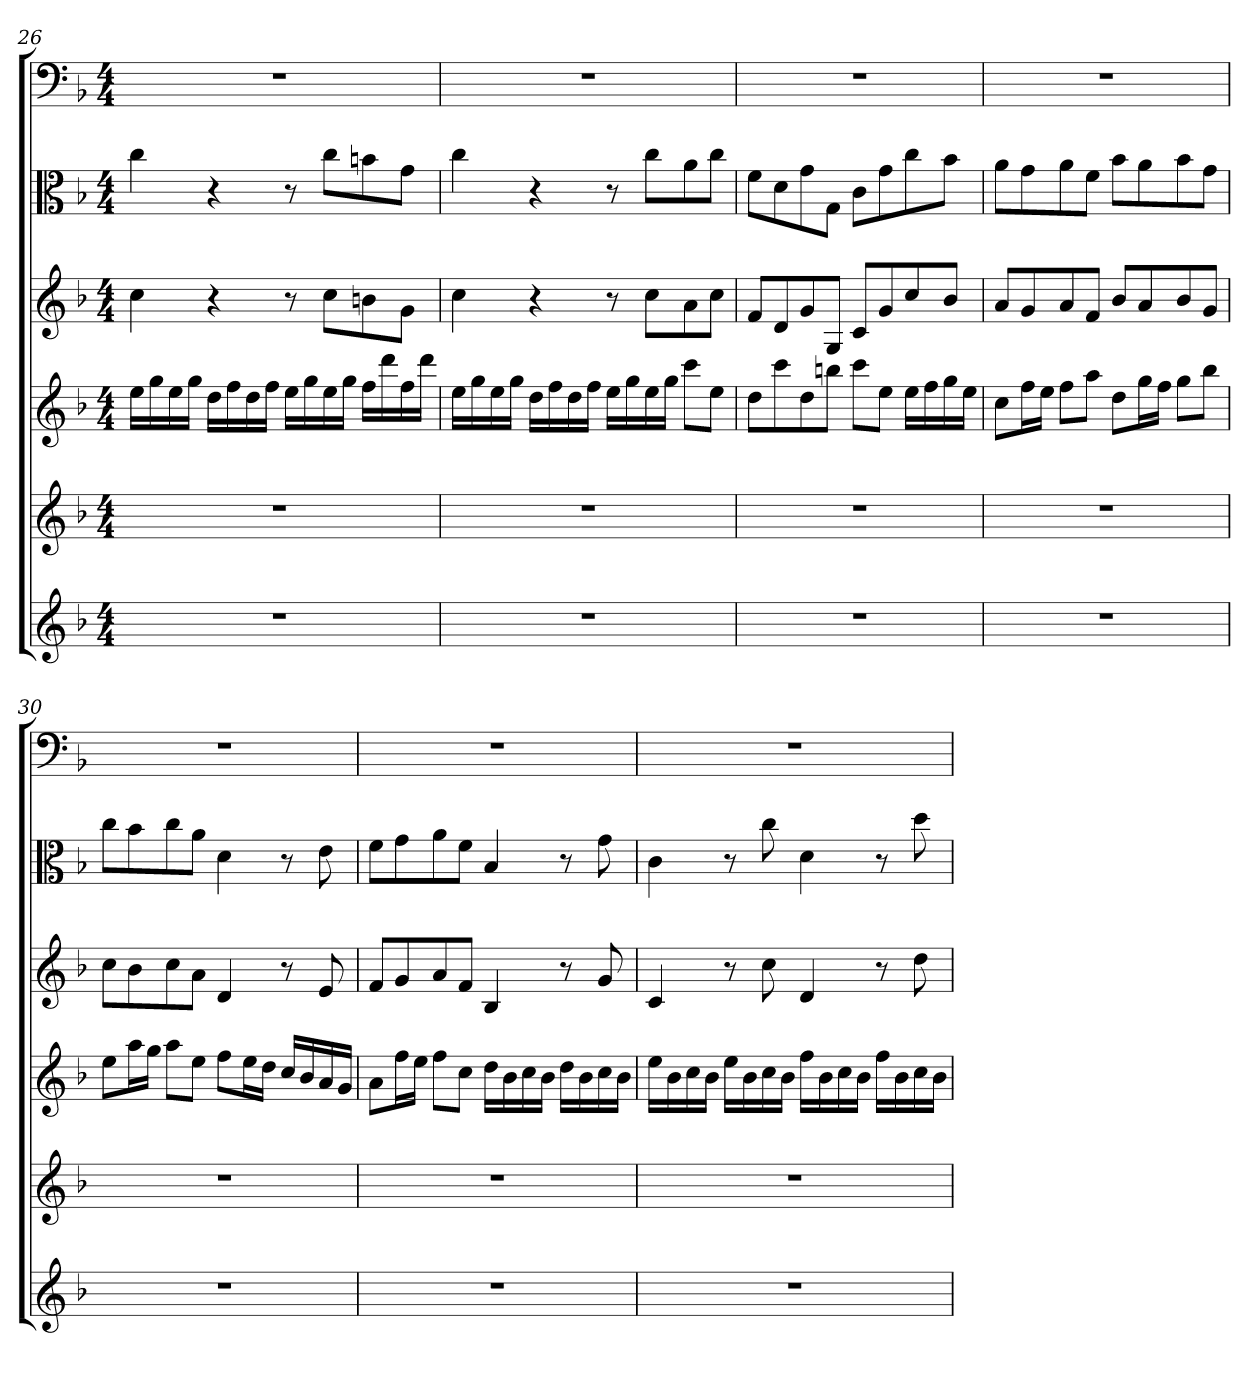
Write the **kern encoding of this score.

**kern	**kern	**kern	**kern	**kern	**kern
*part6	*part5	*part4	*part3	*part2	*part1
*staff6	*staff5	*staff4	*staff3	*staff2	*staff1
*clefG2	*clefG2	*clefG2	*clefG2	*clefC3	*clefF4
*k[b-]	*k[b-]	*k[b-]	*k[b-]	*k[b-]	*k[b-]
*d:	*d:	*d:	*d:	*d:	*d:
*M4/4	*M4/4	*M4/4	*M4/4	*M4/4	*M4/4
=26	=26	=26	=26	=26	=26
1r	1r	16ee\LL	4cc\	4cc\	1r
.	.	16gg\	.	.	.
.	.	16ee\	.	.	.
.	.	16gg\JJ	.	.	.
.	.	16dd\LL	4r	4r	.
.	.	16ff\	.	.	.
.	.	16dd\	.	.	.
.	.	16ff\JJ	.	.	.
.	.	16ee\LL	8r	8r	.
.	.	16gg\	.	.	.
.	.	16ee\	8cc\L	8cc\L	.
.	.	16gg\JJ	.	.	.
.	.	16ff\LL	8bn\	8bn\	.
.	.	16ddd\	.	.	.
.	.	16ff\	8g\J	8g\J	.
.	.	16ddd\JJ	.	.	.
=27	=27	=27	=27	=27	=27
1r	1r	16ee\LL	4cc\	4cc\	1r
.	.	16gg\	.	.	.
.	.	16ee\	.	.	.
.	.	16gg\JJ	.	.	.
.	.	16dd\LL	4r	4r	.
.	.	16ff\	.	.	.
.	.	16dd\	.	.	.
.	.	16ff\JJ	.	.	.
.	.	16ee\LL	8r	8r	.
.	.	16gg\	.	.	.
.	.	16ee\	8cc\L	8cc\L	.
.	.	16gg\JJ	.	.	.
.	.	8ccc\L	8a\	8a\	.
.	.	8ee\J	8cc\J	8cc\J	.
=28	=28	=28	=28	=28	=28
1r	1r	8dd\L	8f/L	8f\L	1r
.	.	8ccc\	8d/	8d\	.
.	.	8dd\	8g/	8g\	.
.	.	8bbn\J	8G/J	8G\J	.
.	.	8ccc\L	8c/L	8c\L	.
.	.	8ee\J	8g/	8g\	.
.	.	16ee\LL	8cc/	8cc\	.
.	.	16ff\	.	.	.
.	.	16gg\	8b-/J	8b-\J	.
.	.	16ee\JJ	.	.	.
=29	=29	=29	=29	=29	=29
1r	1r	8cc\L	8a/L	8a\L	1r
.	.	16ff\L	8g/	8g\	.
.	.	16ee\JJ	.	.	.
.	.	8ff\L	8a/	8a\	.
.	.	8aa\J	8f/J	8f\J	.
.	.	8dd\L	8b-/L	8b-\L	.
.	.	16gg\L	8a/	8a\	.
.	.	16ff\JJ	.	.	.
.	.	8gg\L	8b-/	8b-\	.
.	.	8bb-\J	8g/J	8g\J	.
=30	=30	=30	=30	=30	=30
1r	1r	8ee\L	8cc\L	8cc\L	1r
.	.	16aa\L	8b-\	8b-\	.
.	.	16gg\JJ	.	.	.
.	.	8aa\L	8cc\	8cc\	.
.	.	8ee\J	8a\J	8a\J	.
.	.	8ff\L	4d/	4d\	.
.	.	16ee\L	.	.	.
.	.	16dd\JJ	.	.	.
.	.	16cc/LL	8r	8r	.
.	.	16b-/	.	.	.
.	.	16a/	8e/	8e\	.
.	.	16g/JJ	.	.	.
=31	=31	=31	=31	=31	=31
1r	1r	8a\L	8f/L	8f\L	1r
.	.	16ff\L	8g/	8g\	.
.	.	16ee\JJ	.	.	.
.	.	8ff\L	8a/	8a\	.
.	.	8cc\J	8f/J	8f\J	.
.	.	16dd\LL	4B-/	4B-/	.
.	.	16b-\	.	.	.
.	.	16cc\	.	.	.
.	.	16b-\JJ	.	.	.
.	.	16dd\LL	8r	8r	.
.	.	16b-\	.	.	.
.	.	16cc\	8g/	8g\	.
.	.	16b-\JJ	.	.	.
=32	=32	=32	=32	=32	=32
1r	1r	16ee\LL	4c/	4c\	1r
.	.	16b-\	.	.	.
.	.	16cc\	.	.	.
.	.	16b-\JJ	.	.	.
.	.	16ee\LL	8r	8r	.
.	.	16b-\	.	.	.
.	.	16cc\	8cc\	8cc\	.
.	.	16b-\JJ	.	.	.
.	.	16ff\LL	4d/	4d\	.
.	.	16b-\	.	.	.
.	.	16cc\	.	.	.
.	.	16b-\JJ	.	.	.
.	.	16ff\LL	8r	8r	.
.	.	16b-\	.	.	.
.	.	16cc\	8dd\	8dd\	.
.	.	16b-\JJ	.	.	.
=	=	=	=	=	=
*-	*-	*-	*-	*-	*-
